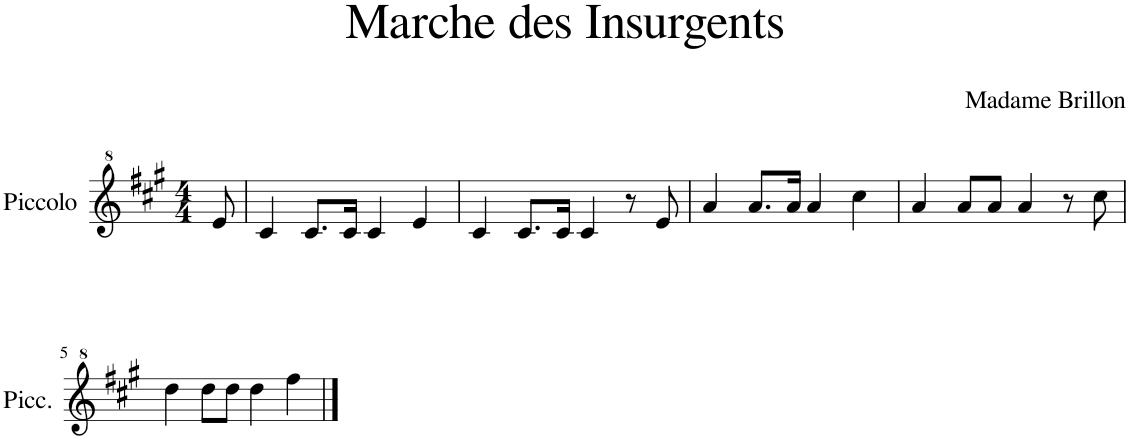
**kern
*part1
*staff1
*I"Piccolo
*I'Picc.
*clefG^2
*Trd-7c-12
*k[f#c#g#]
*M4/4
=
8ee/
=1
4cc#/
8.cc#/L
16cc#/Jk
4cc#/
4ee/
=2
4cc#/
8.cc#/L
16cc#/Jk
4cc#/
8r
8ee/
=3
4aa/
8.aa/L
16aa/Jk
4aa/
4ccc#\
=4
4aa/
8aa/L
8aa/J
4aa/
8r
8ccc#\
!!LO:LB:g=z
=5
4ddd\
8ddd\L
8ddd\J
4ddd\
4fff#\
==
*-
